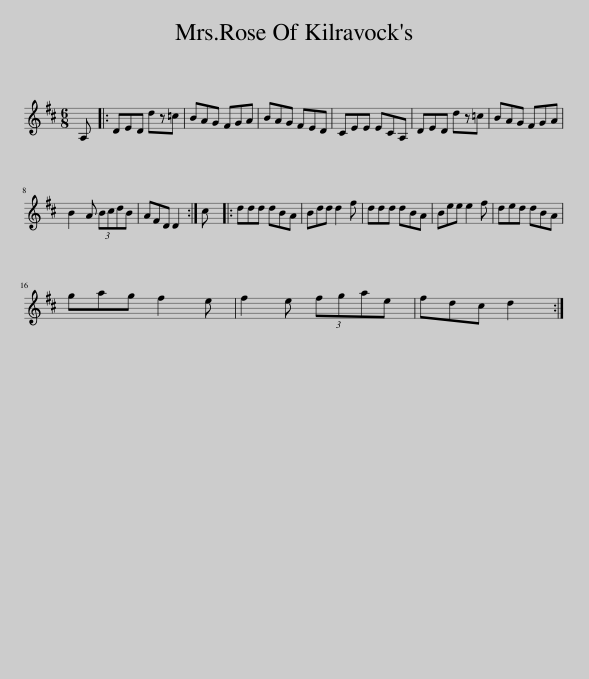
X:1
L:1/8
M:6/8
I:linebreak $
K:D
V:1 treble
V:1
 A, |: DED dz=c | BAG FGA | BAG FED | CEE ECA, | %5
 DED dz=c | BAG FGA |$ B2 A (3BcdB | AFD D2 :| c |: %10
 ddd dBA | Bdd d2 f | ddd dBA | Bee e2 f | ded dBA |$ %15
 gag f2 e | f2 e (3fgae | fdc d2 :| %18
